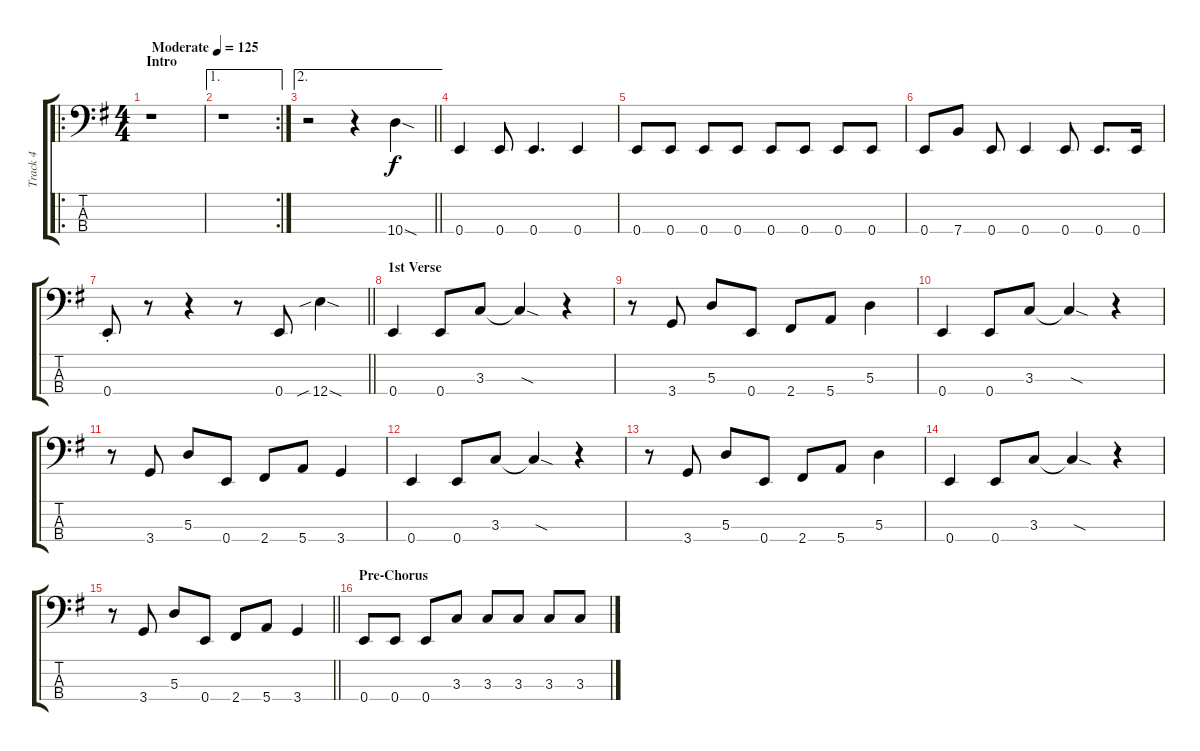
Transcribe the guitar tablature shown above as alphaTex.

\track ("Track 4" "Track 4") {instrument electricbasspick}
\staff {score tabs}
\tuning (G2 D2 A1 E1) {hide}
\ro
\ts (4 4)
\section ("" "Intro")
\tempo (125 "Moderate")
\clef f4
\ks g
r.1{dy f instrument electricbasspick} |
\ae 1
\rc 2
r.1 |
\ae 2
\barLineRight lightlight
r.2 r.4 10.4{sod}.4 |
0.4.4 0.4.8 0.4.4{d} 0.4.4 |
0.4.8 0.4.8 0.4.8 0.4.8 0.4.8 0.4.8 0.4.8 0.4.8 |
0.4.8 7.4.8 0.4.8 0.4.4 0.4.8 0.4.8{d} 0.4.16 |
\barLineRight lightlight
0.4{st}.8 r.8 r.4 r.8 0.4.8 12.4{sib sod}.4 |
\section ("" "1st Verse")
0.4.4 0.4.8 3.3.8 3.3{sod t}.4 r.4 |
r.8 3.4.8 5.3.8 0.4.8 2.4.8 5.4.8 5.3.4 |
0.4.4 0.4.8 3.3.8 3.3{sod t}.4 r.4 |
r.8 3.4.8 5.3.8 0.4.8 2.4.8 5.4.8 3.4.4 |
0.4.4 0.4.8 3.3.8 3.3{sod t}.4 r.4 |
r.8 3.4.8 5.3.8 0.4.8 2.4.8 5.4.8 5.3.4 |
0.4.4 0.4.8 3.3.8 3.3{sod t}.4 r.4 |
\barLineRight lightlight
r.8 3.4.8 5.3.8 0.4.8 2.4.8 5.4.8 3.4.4 |
\section ("" "Pre-Chorus")
0.4.8 0.4.8 0.4.8 3.3.8 3.3.8 3.3.8 3.3.8 3.3.8
